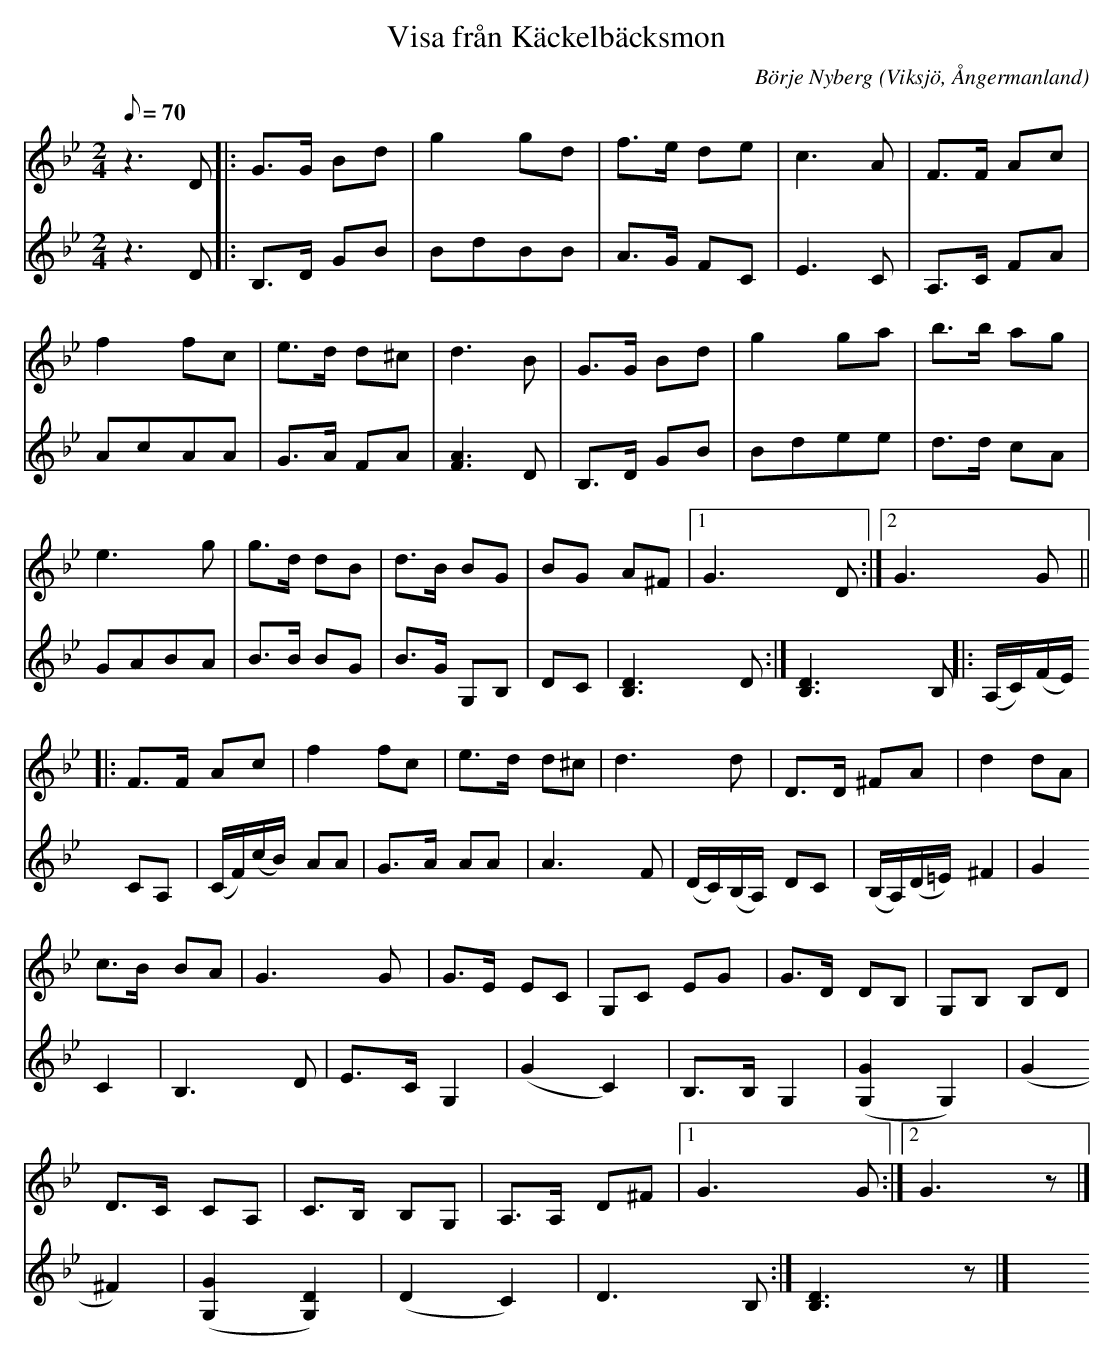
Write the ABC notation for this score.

X:1
T:Visa från Käckelbäcksmon
C:Börje Nyberg
O:Viksjö, Ångermanland
M:2/4
L:1/8
Q:70
K:Gm
V:1
z2> D2|: G>G Bd | g2 gd | f>e de | c2>A2 | F>F Ac |
f2 fc | e>d d^c | d2>B2 | G>G Bd |g2 ga | b>b ag |
e2> g2 | g>d dB |d>B BG |BG A^F |1 G2> D2 :|2 G2> G2 ||
|: F>F Ac | f2 fc | e>d d^c | d2>d2 | D>D ^FA | d2 dA |
c>B BA |G2> G2 | G>E EC | G,C EG | G>D DB, | G,B, B,D |
D>C CA, | C>B, B,G, | A,>A, D^F |1 G2> G2 :|2 G2> z2 |]
V:2
z2> D2 |: B,>D GB| BdBB | A>G FC | E2>C2 | A,>C FA |
AcAA | G>A FA | [A2F2]> D2 | B,>D GB | Bdee | d>d cA |
GABA | B>B BG | B>G G,B, | DC | [D2B,2]> D2 :| [D2B,2]> B,2 ||
|: (A,/2C/2)(F/2E/2) CA, | (C/2F/2)(c/2B/2) AA | G>A AA | A2> F2 | (D/2C/2)(B,/2A,/2) DC | (B,/2A,/2)(D/2=E/2) ^F2 |
G2 C2 | B,2> D2 | E>C G,2 |(G2 C2) | B,>B, G,2 | ([G,2G2] G,2) |
(G2 ^F2) | ([G2G,2] [D2G,2]) | (D2 C2) | D2> B,2 :| [D2B,2]> z2 |]
